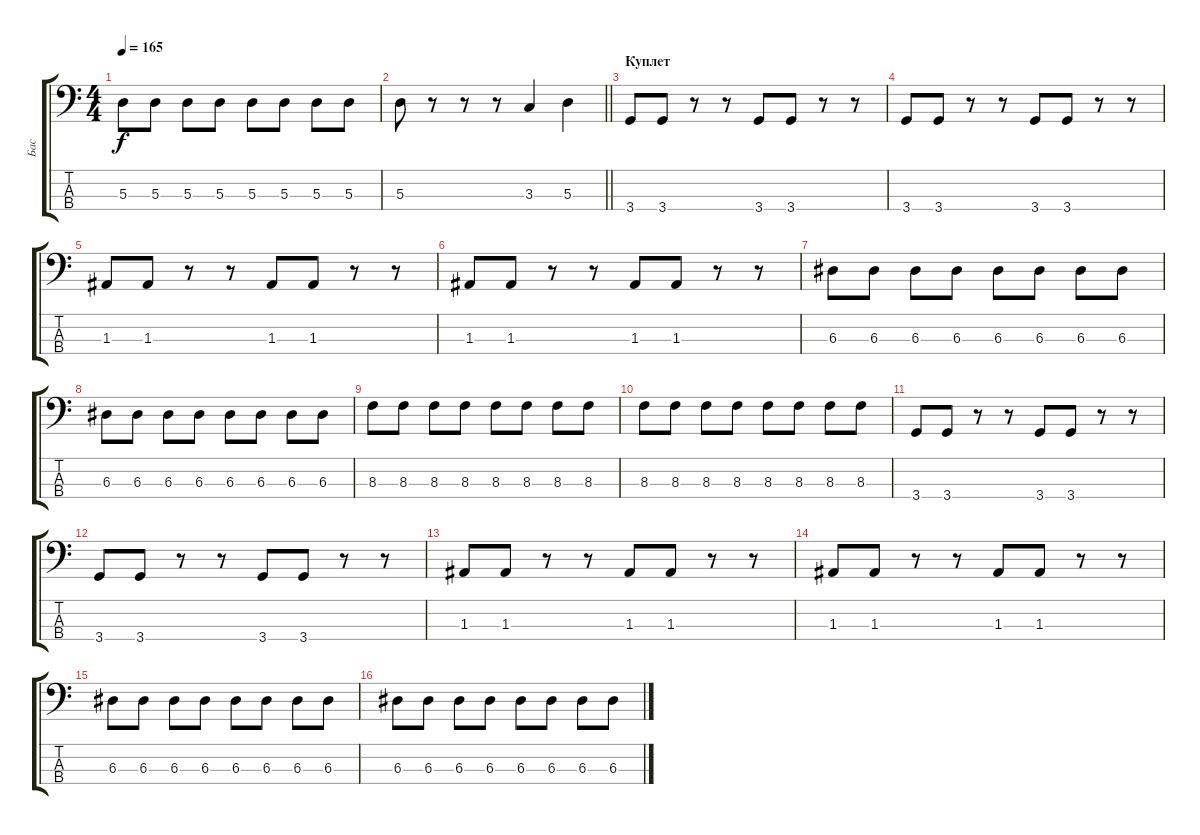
\track ("Бас" "Бас") {instrument electricbassfinger}
\staff {score tabs}
\tuning (G2 D2 A1 E1) {hide}
\ts (4 4)
\tempo 165
\clef f4
\ks c
5.3.8{dy f} 5.3.8 5.3.8 5.3.8 5.3.8 5.3.8 5.3.8 5.3.8 |
\barLineRight lightlight
5.3.8 r.8 r.8 r.8 3.3.4 5.3.4 |
\section ("" "Куплет")
3.4.8 3.4.8 r.8 r.8 3.4.8 3.4.8 r.8 r.8 |
3.4.8 3.4.8 r.8 r.8 3.4.8 3.4.8 r.8 r.8 |
1.3.8 1.3.8 r.8 r.8 1.3.8 1.3.8 r.8 r.8 |
1.3.8 1.3.8 r.8 r.8 1.3.8 1.3.8 r.8 r.8 |
6.3.8 6.3.8 6.3.8 6.3.8 6.3.8 6.3.8 6.3.8 6.3.8 |
6.3.8 6.3.8 6.3.8 6.3.8 6.3.8 6.3.8 6.3.8 6.3.8 |
8.3.8 8.3.8 8.3.8 8.3.8 8.3.8 8.3.8 8.3.8 8.3.8 |
8.3.8 8.3.8 8.3.8 8.3.8 8.3.8 8.3.8 8.3.8 8.3.8 |
3.4.8 3.4.8 r.8 r.8 3.4.8 3.4.8 r.8 r.8 |
3.4.8 3.4.8 r.8 r.8 3.4.8 3.4.8 r.8 r.8 |
1.3.8 1.3.8 r.8 r.8 1.3.8 1.3.8 r.8 r.8 |
1.3.8 1.3.8 r.8 r.8 1.3.8 1.3.8 r.8 r.8 |
6.3.8 6.3.8 6.3.8 6.3.8 6.3.8 6.3.8 6.3.8 6.3.8 |
6.3.8 6.3.8 6.3.8 6.3.8 6.3.8 6.3.8 6.3.8 6.3.8
